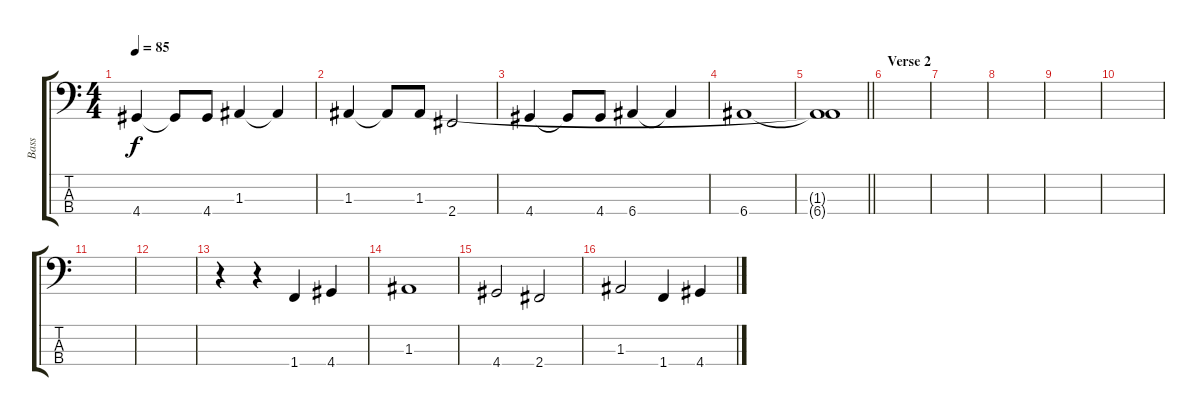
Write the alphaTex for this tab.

\track ("Bass" "Bass") {instrument electricbassfinger}
\staff {score tabs}
\tuning (G2 D2 A1 E1) {hide}
\ts (4 4)
\tempo 85
\clef f4
\ks c
4.4.4{dy f} 4.4{t}.8 4.4.8 1.3.4 1.3{t}.4 |
1.3.4 1.3{t}.8 1.3.8 2.4.2 |
4.4.4 4.4{t}.8 4.4.8 6.4.4 6.4{t}.4 |
6.4.1 |
\barLineRight lightlight
(1.3{t} 6.4{t}).1 |
\section ("" "Verse 2")
|
|
|
|
|
|
|
r.4 r.4 1.4.4 4.4.4 |
1.3.1 |
4.4.2 2.4.2 |
1.3.2 1.4.4 4.4.4
